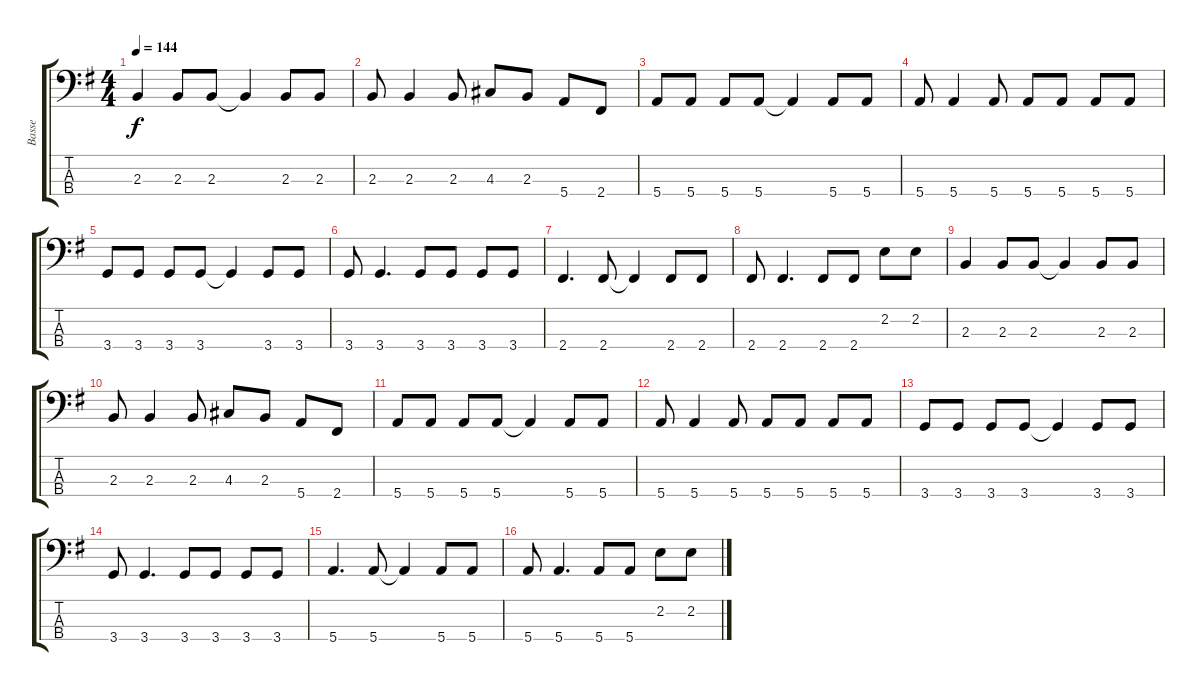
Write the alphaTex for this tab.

\track ("Basse" "Basse") {instrument electricbassfinger}
\staff {score tabs}
\tuning (G2 D2 A1 E1) {hide}
\ts (4 4)
\tempo 144
\clef f4
\ks g
2.3.4{dy f} 2.3.8 2.3.8 2.3{t}.4 2.3.8 2.3.8 |
2.3.8 2.3.4 2.3.8 4.3.8 2.3.8 5.4.8 2.4.8 |
5.4.8 5.4.8 5.4.8 5.4.8 5.4{t}.4 5.4.8 5.4.8 |
5.4.8 5.4.4 5.4.8 5.4.8 5.4.8 5.4.8 5.4.8 |
3.4.8 3.4.8 3.4.8 3.4.8 3.4{t}.4 3.4.8 3.4.8 |
3.4.8 3.4.4{d} 3.4.8 3.4.8 3.4.8 3.4.8 |
2.4.4{d} 2.4.8 2.4{t}.4 2.4.8 2.4.8 |
2.4.8 2.4.4{d} 2.4.8 2.4.8 2.2.8 2.2.8 |
2.3.4 2.3.8 2.3.8 2.3{t}.4 2.3.8 2.3.8 |
2.3.8 2.3.4 2.3.8 4.3.8 2.3.8 5.4.8 2.4.8 |
5.4.8 5.4.8 5.4.8 5.4.8 5.4{t}.4 5.4.8 5.4.8 |
5.4.8 5.4.4 5.4.8 5.4.8 5.4.8 5.4.8 5.4.8 |
3.4.8 3.4.8 3.4.8 3.4.8 3.4{t}.4 3.4.8 3.4.8 |
3.4.8 3.4.4{d} 3.4.8 3.4.8 3.4.8 3.4.8 |
5.4.4{d} 5.4.8 5.4{t}.4 5.4.8 5.4.8 |
5.4.8 5.4.4{d} 5.4.8 5.4.8 2.2.8 2.2.8
